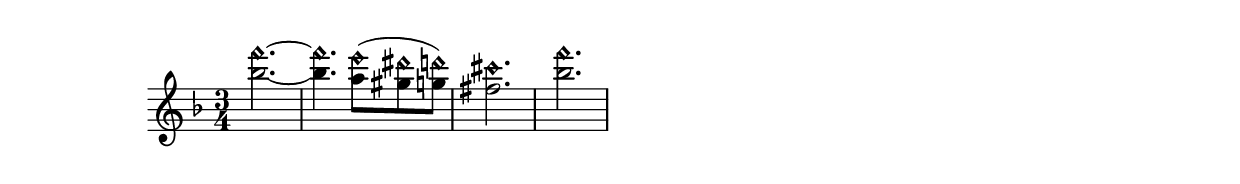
%% DO NOT EDIT this file manually; it is automatically
%% generated from LSR http://lsr.di.unimi.it
%% Make any changes in LSR itself, or in Documentation/snippets/new/ ,
%% and then run scripts/auxiliar/makelsr.py
%%
%% This file is in the public domain.
\version "2.18.0"

\header {
  lsrtags = "real-music, tweaks-and-overrides, unfretted-strings"

  texidoc = "
Artificial harmonics using @code{\\harmonic} do not show dots.  To
override this behavior, set the context property @code{harmonicDots}.

"
  doctitle = "Dotted harmonics"
} % begin verbatim


\relative c''' {
  \time 3/4
  \key f \major
  \set harmonicDots = ##t
  <bes f'\harmonic>2. ~
  <bes f'\harmonic>4. <a e'\harmonic>8( <gis dis'\harmonic> <g d'\harmonic>)
  <fis cis'\harmonic>2.
  <bes f'\harmonic>2.
}
